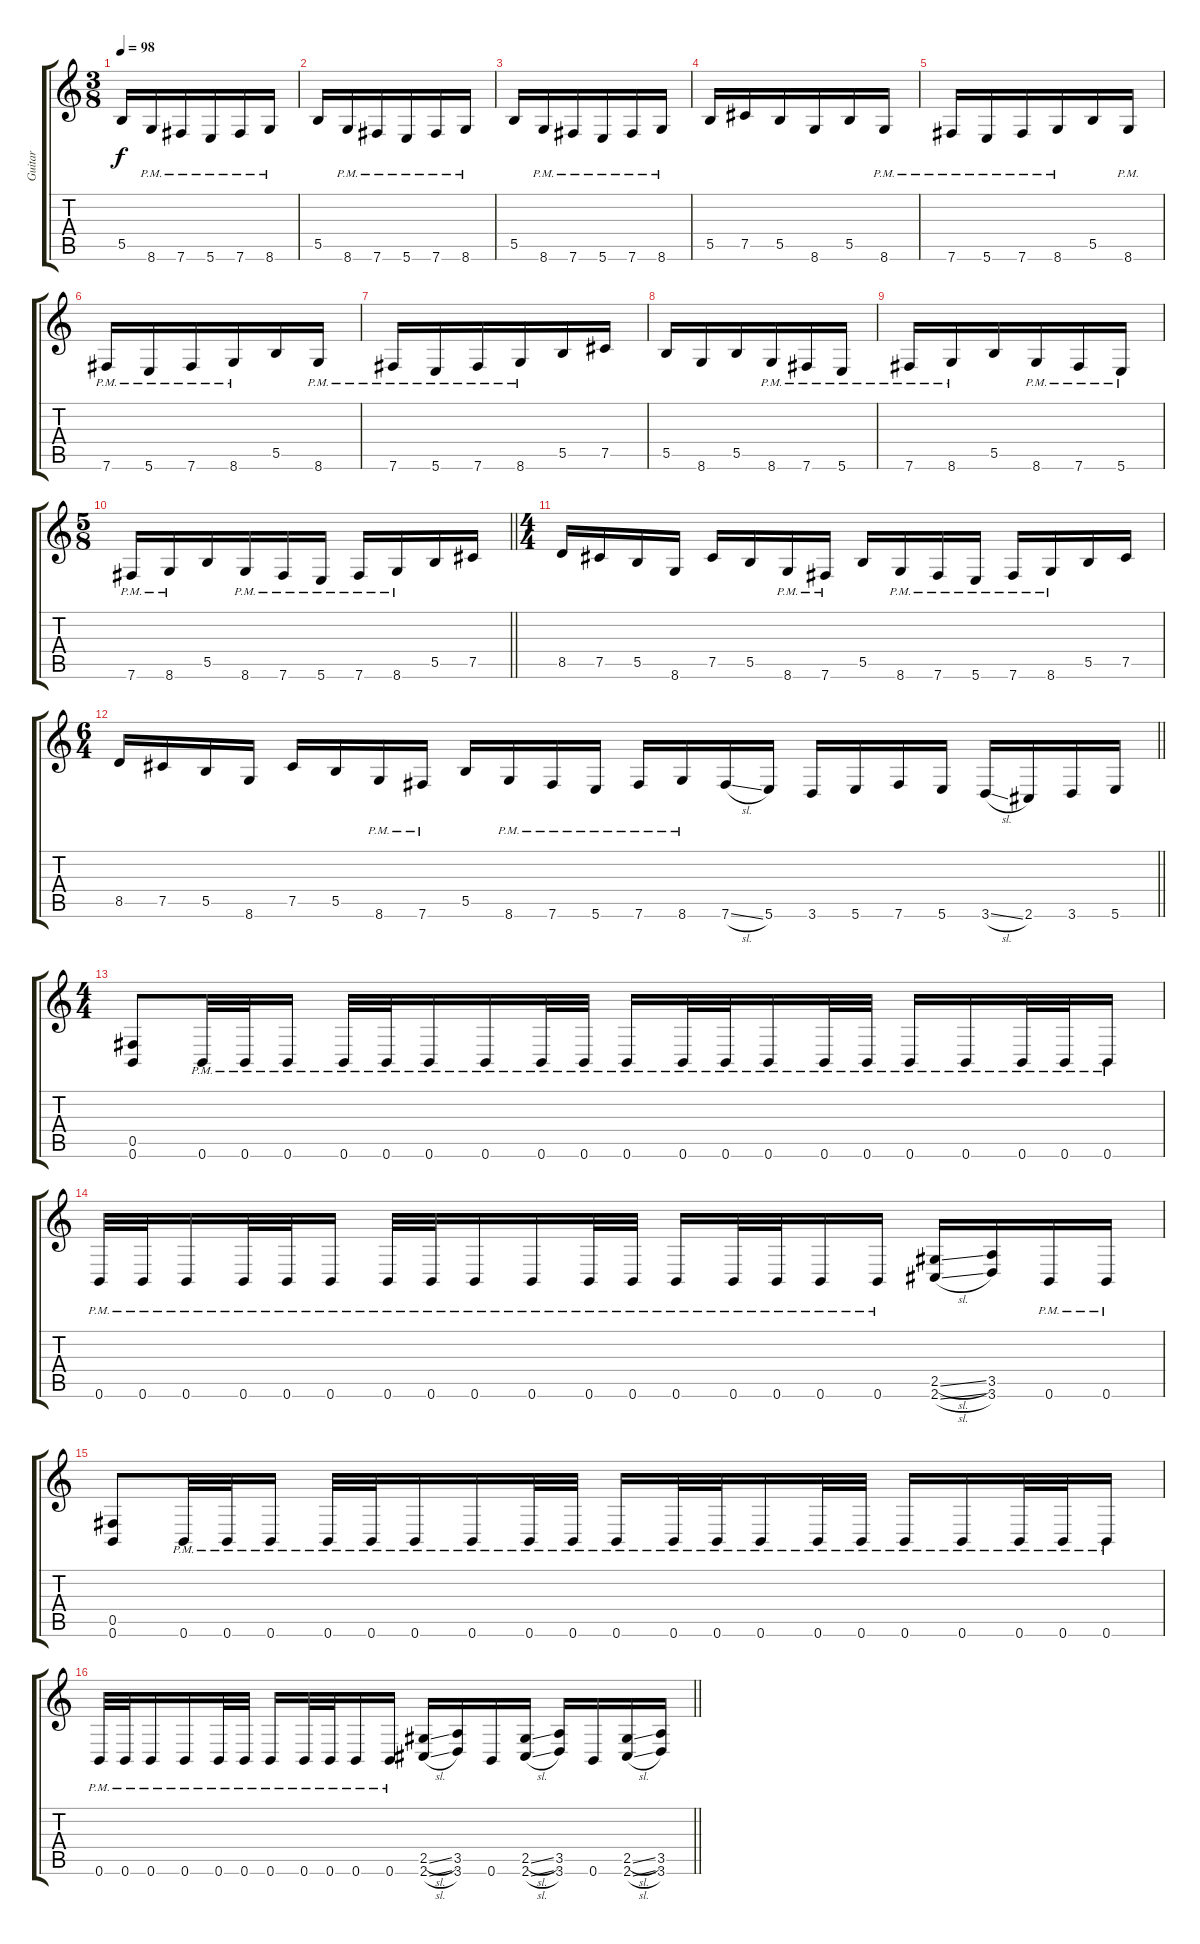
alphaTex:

\track ("Guitar" "Guitar") {instrument distortionguitar}
\staff {score tabs}
\tuning (Db4 Ab3 E3 B2 Gb2 B1) {hide}
\ts (3 8)
\tempo 98
\clef g2
\ks c
5.5.16{dy f} 8.6{pm}.16 7.6{pm}.16 5.6{pm}.16 7.6{pm}.16 8.6{pm}.16 |
5.5.16 8.6{pm}.16 7.6{pm}.16 5.6{pm}.16 7.6{pm}.16 8.6{pm}.16 |
5.5.16 8.6{pm}.16 7.6{pm}.16 5.6{pm}.16 7.6{pm}.16 8.6{pm}.16 |
5.5.16 7.5.16 5.5.16 8.6.16 5.5.16 8.6{pm}.16 |
7.6{pm}.16 5.6{pm}.16 7.6{pm}.16 8.6{pm}.16 5.5.16 8.6{pm}.16 |
7.6{pm}.16 5.6{pm}.16 7.6{pm}.16 8.6{pm}.16 5.5.16 8.6{pm}.16 |
7.6{pm}.16 5.6{pm}.16 7.6{pm}.16 8.6{pm}.16 5.5.16 7.5.16 |
5.5.16 8.6.16 5.5.16 8.6{pm}.16 7.6{pm}.16 5.6{pm}.16 |
7.6{pm}.16 8.6{pm}.16 5.5.16 8.6{pm}.16 7.6{pm}.16 5.6{pm}.16 |
\ts (5 8)
\barLineRight lightlight
7.6{pm}.16 8.6{pm}.16 5.5.16 8.6{pm}.16 7.6{pm}.16 5.6{pm}.16 7.6{pm}.16 8.6{pm}.16 5.5.16 7.5.16 |
\ts (4 4)
8.5.16 7.5.16 5.5.16 8.6.16 7.5.16 5.5.16 8.6{pm}.16 7.6{pm}.16 5.5.16 8.6{pm}.16 7.6{pm}.16 5.6{pm}.16 7.6{pm}.16 8.6{pm}.16 5.5.16 7.5.16 |
\ts (6 4)
\barLineRight lightlight
8.5.16 7.5.16 5.5.16 8.6.16 7.5.16 5.5.16 8.6{pm}.16 7.6{pm}.16 5.5.16 8.6{pm}.16 7.6{pm}.16 5.6{pm}.16 7.6{pm}.16 8.6{pm}.16 7.6{sl}.16 5.6.16 3.6.16 5.6.16 7.6.16 5.6.16 3.6{sl}.16 2.6.16 3.6.16 5.6.16 |
\ts (4 4)
\section ("" "")
(0.5 0.6).8 0.6{pm}.32 0.6{pm}.32 0.6{pm}.16 0.6{pm}.32 0.6{pm}.32 0.6{pm}.16 0.6{pm}.16 0.6{pm}.32 0.6{pm}.32 0.6{pm}.16 0.6{pm}.32 0.6{pm}.32 0.6{pm}.16 0.6{pm}.32 0.6{pm}.32 0.6{pm}.16 0.6{pm}.16 0.6{pm}.32 0.6{pm}.32 0.6{pm}.16 |
0.6{pm}.32 0.6{pm}.32 0.6{pm}.16 0.6{pm}.32 0.6{pm}.32 0.6{pm}.16 0.6{pm}.32 0.6{pm}.32 0.6{pm}.16 0.6{pm}.16 0.6{pm}.32 0.6{pm}.32 0.6{pm}.16 0.6{pm}.32 0.6{pm}.32 0.6{pm}.16 0.6{pm}.16 (2.5{sl} 2.6{sl}).16 (3.5 3.6).16 0.6{pm}.16 0.6{pm}.16 |
(0.5 0.6).8 0.6{pm}.32 0.6{pm}.32 0.6{pm}.16 0.6{pm}.32 0.6{pm}.32 0.6{pm}.16 0.6{pm}.16 0.6{pm}.32 0.6{pm}.32 0.6{pm}.16 0.6{pm}.32 0.6{pm}.32 0.6{pm}.16 0.6{pm}.32 0.6{pm}.32 0.6{pm}.16 0.6{pm}.16 0.6{pm}.32 0.6{pm}.32 0.6{pm}.16 |
\barLineRight lightlight
0.6{pm}.32 0.6{pm}.32 0.6{pm}.16 0.6{pm}.16 0.6{pm}.32 0.6{pm}.32 0.6{pm}.16 0.6{pm}.32 0.6{pm}.32 0.6{pm}.16 0.6{pm}.16 (2.5{sl} 2.6{sl}).16 (3.5 3.6).16 0.6.16 (2.5{sl} 2.6{sl}).16 (3.5 3.6).16 0.6.16 (2.5{sl} 2.6{sl}).16 (3.5 3.6).16
